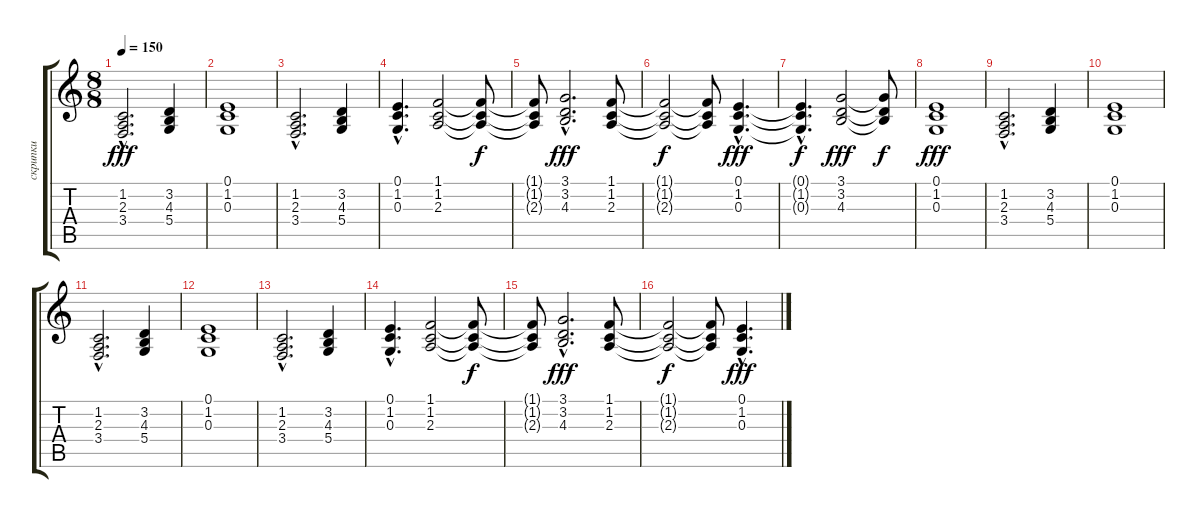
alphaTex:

\track ("скрипки" "скрипки") {instrument synthstrings1}
\staff {score tabs}
\tuning (E4 B3 G3 D3 A2 E2) {hide}
\ts (8 8)
\tempo 150
\clef g2
\ks c
(1.2{hac} 2.3{hac} 3.4{hac}).2{d dy fff} (3.2 4.3 5.4).4 |
(0.1 1.2 0.3).1 |
(1.2{hac} 2.3{hac} 3.4{hac}).2{d} (3.2 4.3 5.4).4 |
(0.1{hac} 1.2{hac} 0.3{hac}).4{d} (1.1 1.2 2.3).2 (1.1{t} 1.2{t} 2.3{t}).8{dy f} |
(1.1{t} 1.2{t} 2.3{t}).8 (3.1{hac} 3.2{hac} 4.3{hac}).2{d dy fff} (1.1 1.2 2.3).8 |
(1.1{t} 1.2{t} 2.3{t}).2{dy f} (1.1{t} 1.2{t} 2.3{t}).8 (0.1{hac} 1.2{hac} 0.3{hac}).4{d dy fff} |
(0.1{hac t} 1.2{hac t} 0.3{hac t}).4{d dy f} (3.1 3.2 4.3).2{dy fff} (3.1{t} 3.2{t} 4.3{t}).8{dy f} |
(0.1 1.2 0.3).1{dy fff} |
(1.2{hac} 2.3{hac} 3.4{hac}).2{d} (3.2 4.3 5.4).4 |
(0.1 1.2 0.3).1 |
(1.2{hac} 2.3{hac} 3.4{hac}).2{d} (3.2 4.3 5.4).4 |
(0.1 1.2 0.3).1 |
(1.2{hac} 2.3{hac} 3.4{hac}).2{d} (3.2 4.3 5.4).4 |
(0.1{hac} 1.2{hac} 0.3{hac}).4{d} (1.1 1.2 2.3).2 (1.1{t} 1.2{t} 2.3{t}).8{dy f} |
(1.1{t} 1.2{t} 2.3{t}).8 (3.1{hac} 3.2{hac} 4.3{hac}).2{d dy fff} (1.1 1.2 2.3).8 |
(1.1{t} 1.2{t} 2.3{t}).2{dy f} (1.1{t} 1.2{t} 2.3{t}).8 (0.1{hac} 1.2{hac} 0.3{hac}).4{d dy fff}
